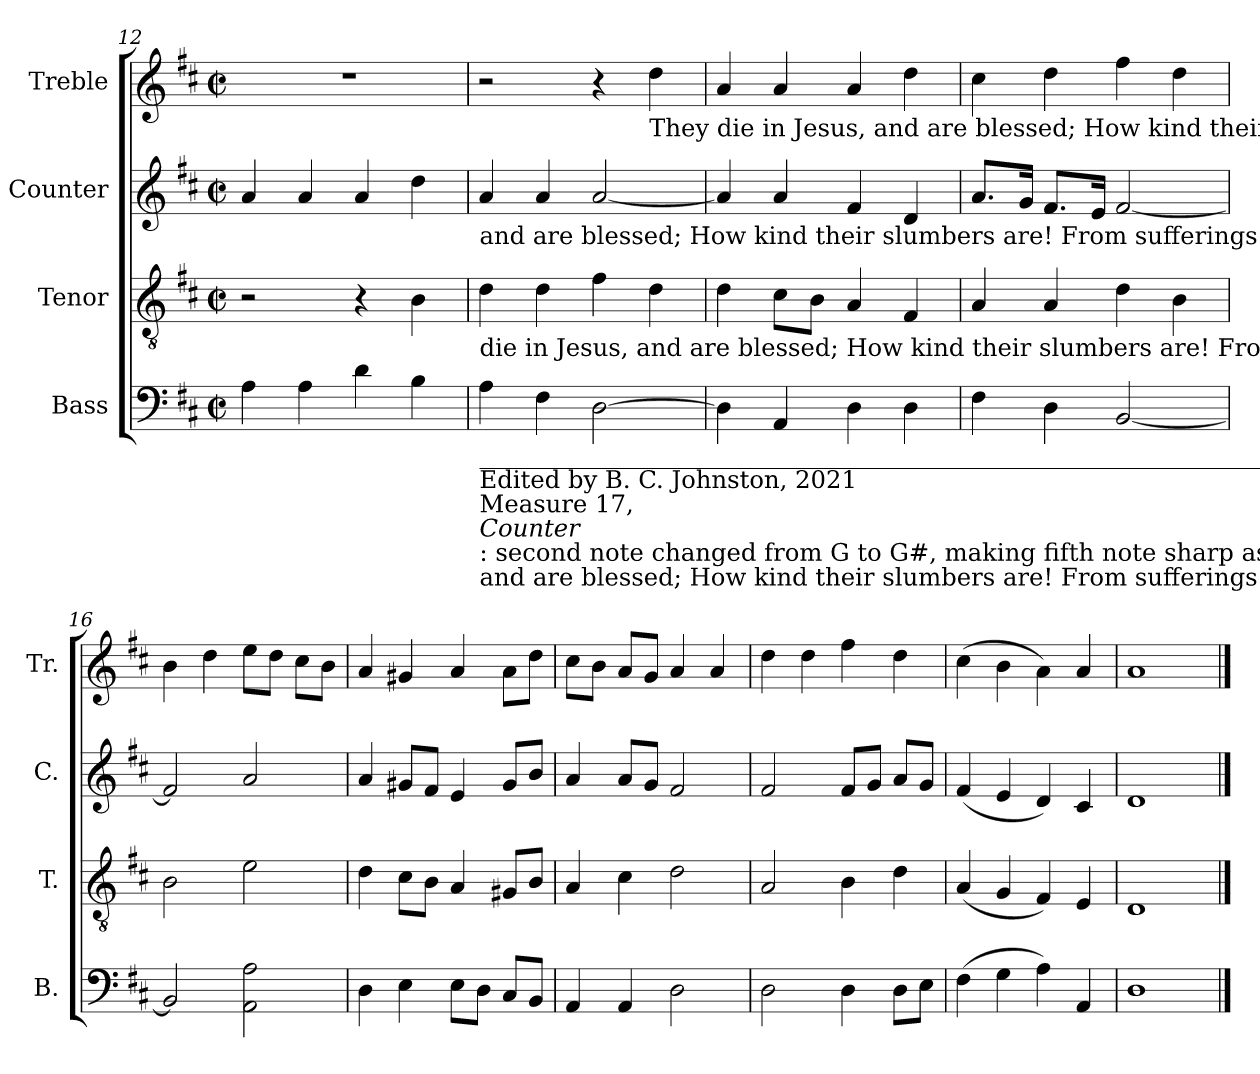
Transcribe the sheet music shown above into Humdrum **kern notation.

**kern	**kern	**kern	**kern
*part4	*part3	*part2	*part1
*staff4	*staff3	*staff2	*staff1
*I"Bass	*I"Tenor	*I"Counter	*I"Treble
*I'B.	*I'T.	*I'C.	*I'Tr.
*clefF4	*clefGv2	*clefG2	*clefG2
*k[f#c#]	*k[f#c#]	*k[f#c#]	*k[f#c#]
*M2/2	*M2/2	*M2/2	*M2/2
*met(c|)	*met(c|)	*met(c|)	*met(c|)
=12	=12	=12	=12
4A!\	2r	4a!/	1r
4A!\	.	4a!/	.
4d!\	4r	4a!/	.
4B!\	4B!\	4dd!\	.
!!LO:LB:g=z
=13	=13	=13	=13
!	!	!LO:TX:b:t=and are blessed;    How kind their slumbers         are!              From              sufferings       and     from  sins     released,      And    freed    from    eve     –     ry  snare.	!
!	!LO:TX:b:t=die in Jesus, and are blessed; How kind their slumbers  are!   From               sufferings   and     from    sins     released,      And    freed   from     eve     –     ry  snare.	!	!
!LO:TX:b:t=_______________________________________________________________________________	!	!	!
!LO:TX:b:t=Edited by B. C. Johnston, 2021	!	!	!
!LO:TX:b:t=Measure 17,	!	!	!
!LO:TX:b:i:t=Counter	!	!	!
!LO:TX:b:t=&colon; second note changed from G to G#, making fifth note sharp as well.	!	!	!
!LO:TX:b:t=and are blessed;    How kind their slumbers         are!              From              sufferings       and     from  sins     released,      And    freed    from    eve     –     ry  snare.	!	!	!
4A!\	4d!\	4a!/	2r
4F#!\	4d!\	4a!/	.
[2D!\	4f#!\	[2a!/	4r
!	!	!	!LO:TX:b:t=They  die  in    Jesus,    and  are  blessed;  How kind their slumbers are!  From  sufferings     and from sins released, And freed from    eve     –     ry  snare.
.	4d!\	.	4dd!\
=14	=14	=14	=14
4D!\]	4d!\	4a!/]	4a!/
4AA!/	8c#!\L	4a!/	4a!/
.	8B!\J	.	.
4D!\	4A!/	4f#!/	4a!/
4D!\	4F#!/	4d!/	4dd!\
=15	=15	=15	=15
4F#!\	4A!/	8.a!/L	4cc#!\
.	.	16g!/Jk	.
4D!\	4A!/	8.f#!/L	4dd!\
.	.	16e!/Jk	.
[2BB!/	4d!\	[2f#!/	4ff#!\
.	4B!\	.	4dd!\
=16	=16	=16	=16
2BB!/]	2B!\	2f#!/]	4b!\
.	.	.	4dd!\
2AA!\ 2A!\	2e!\	2a!/	8ee!\L
.	.	.	8dd!\J
.	.	.	8cc#!\L
.	.	.	8b!\J
=17	=17	=17	=17
4D!\	4d!\	4a!/	4a!/
4E!\	8c#!\L	8g#X!/L	4g#X!/
.	8B!\J	8f#!/J	.
8E!\L	4A!/	4e!/	4a!/
8D!\J	.	.	.
8C#!/L	8G#X!/L	8g#!/L	8a!\L
8BB!/J	8B!/J	8b!/J	8dd!\J
=18	=18	=18	=18
4AA!/	4A!/	4a!/	8cc#!\L
.	.	.	8b!\J
4AA!/	4c#!\	8a!/L	8a!/L
.	.	8g!/J	8g!/J
2D!\	2d!\	2f#!/	4a!/
.	.	.	4a!/
=19	=19	=19	=19
2D!\	2A!/	2f#!/	4dd!\
.	.	.	4dd!\
4D!\	4B!\	8f#!/L	4ff#!\
.	.	8g!/J	.
8D!\L	4d!\	8a!/L	4dd!\
8E!\J	.	8g!/J	.
=20	=20	=20	=20
(>4F#!\	(<4A!/	(<4f#!/	(>4cc#!\
4G!\	4G!/	4e!/	4b!\
4A!\)	4F#!/)	4d!/)	4a!\)
4AA!/	4E!/	4c#!/	4a!/
=21	=21	=21	=21
1D!	1D!	1d!	1a!
==	==	==	==
*-	*-	*-	*-
